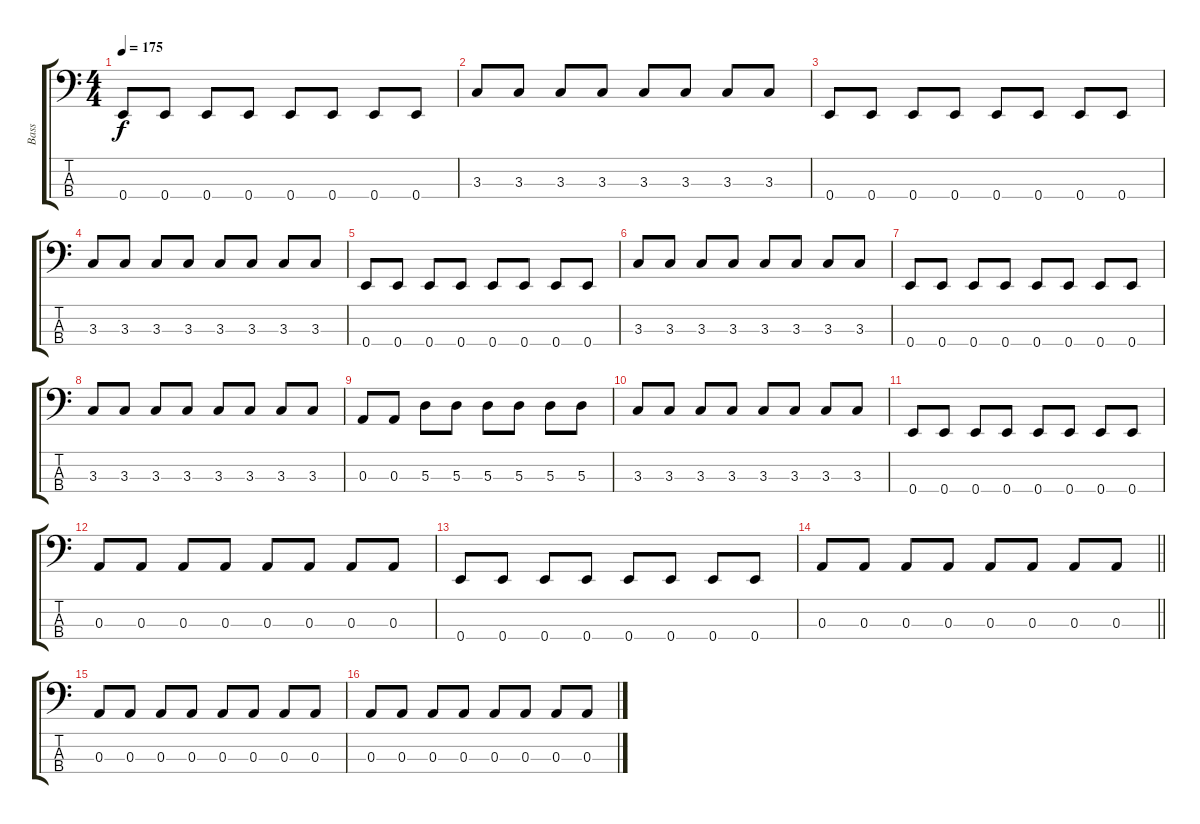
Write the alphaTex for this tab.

\track ("Bass" "Bass") {instrument electricbassfinger}
\staff {score tabs}
\tuning (G2 D2 A1 E1) {hide}
\ts (4 4)
\tempo 175
\clef f4
\ks c
0.4.8{dy f} 0.4.8 0.4.8 0.4.8 0.4.8 0.4.8 0.4.8 0.4.8 |
3.3.8 3.3.8 3.3.8 3.3.8 3.3.8 3.3.8 3.3.8 3.3.8 |
0.4.8 0.4.8 0.4.8 0.4.8 0.4.8 0.4.8 0.4.8 0.4.8 |
3.3.8 3.3.8 3.3.8 3.3.8 3.3.8 3.3.8 3.3.8 3.3.8 |
0.4.8 0.4.8 0.4.8 0.4.8 0.4.8 0.4.8 0.4.8 0.4.8 |
3.3.8 3.3.8 3.3.8 3.3.8 3.3.8 3.3.8 3.3.8 3.3.8 |
0.4.8 0.4.8 0.4.8 0.4.8 0.4.8 0.4.8 0.4.8 0.4.8 |
3.3.8 3.3.8 3.3.8 3.3.8 3.3.8 3.3.8 3.3.8 3.3.8 |
0.3.8 0.3.8 5.3.8 5.3.8 5.3.8 5.3.8 5.3.8 5.3.8 |
3.3.8 3.3.8 3.3.8 3.3.8 3.3.8 3.3.8 3.3.8 3.3.8 |
0.4.8 0.4.8 0.4.8 0.4.8 0.4.8 0.4.8 0.4.8 0.4.8 |
0.3.8 0.3.8 0.3.8 0.3.8 0.3.8 0.3.8 0.3.8 0.3.8 |
0.4.8 0.4.8 0.4.8 0.4.8 0.4.8 0.4.8 0.4.8 0.4.8 |
\barLineRight lightlight
0.3.8 0.3.8 0.3.8 0.3.8 0.3.8 0.3.8 0.3.8 0.3.8 |
0.3.8 0.3.8 0.3.8 0.3.8 0.3.8 0.3.8 0.3.8 0.3.8 |
0.3.8 0.3.8 0.3.8 0.3.8 0.3.8 0.3.8 0.3.8 0.3.8
